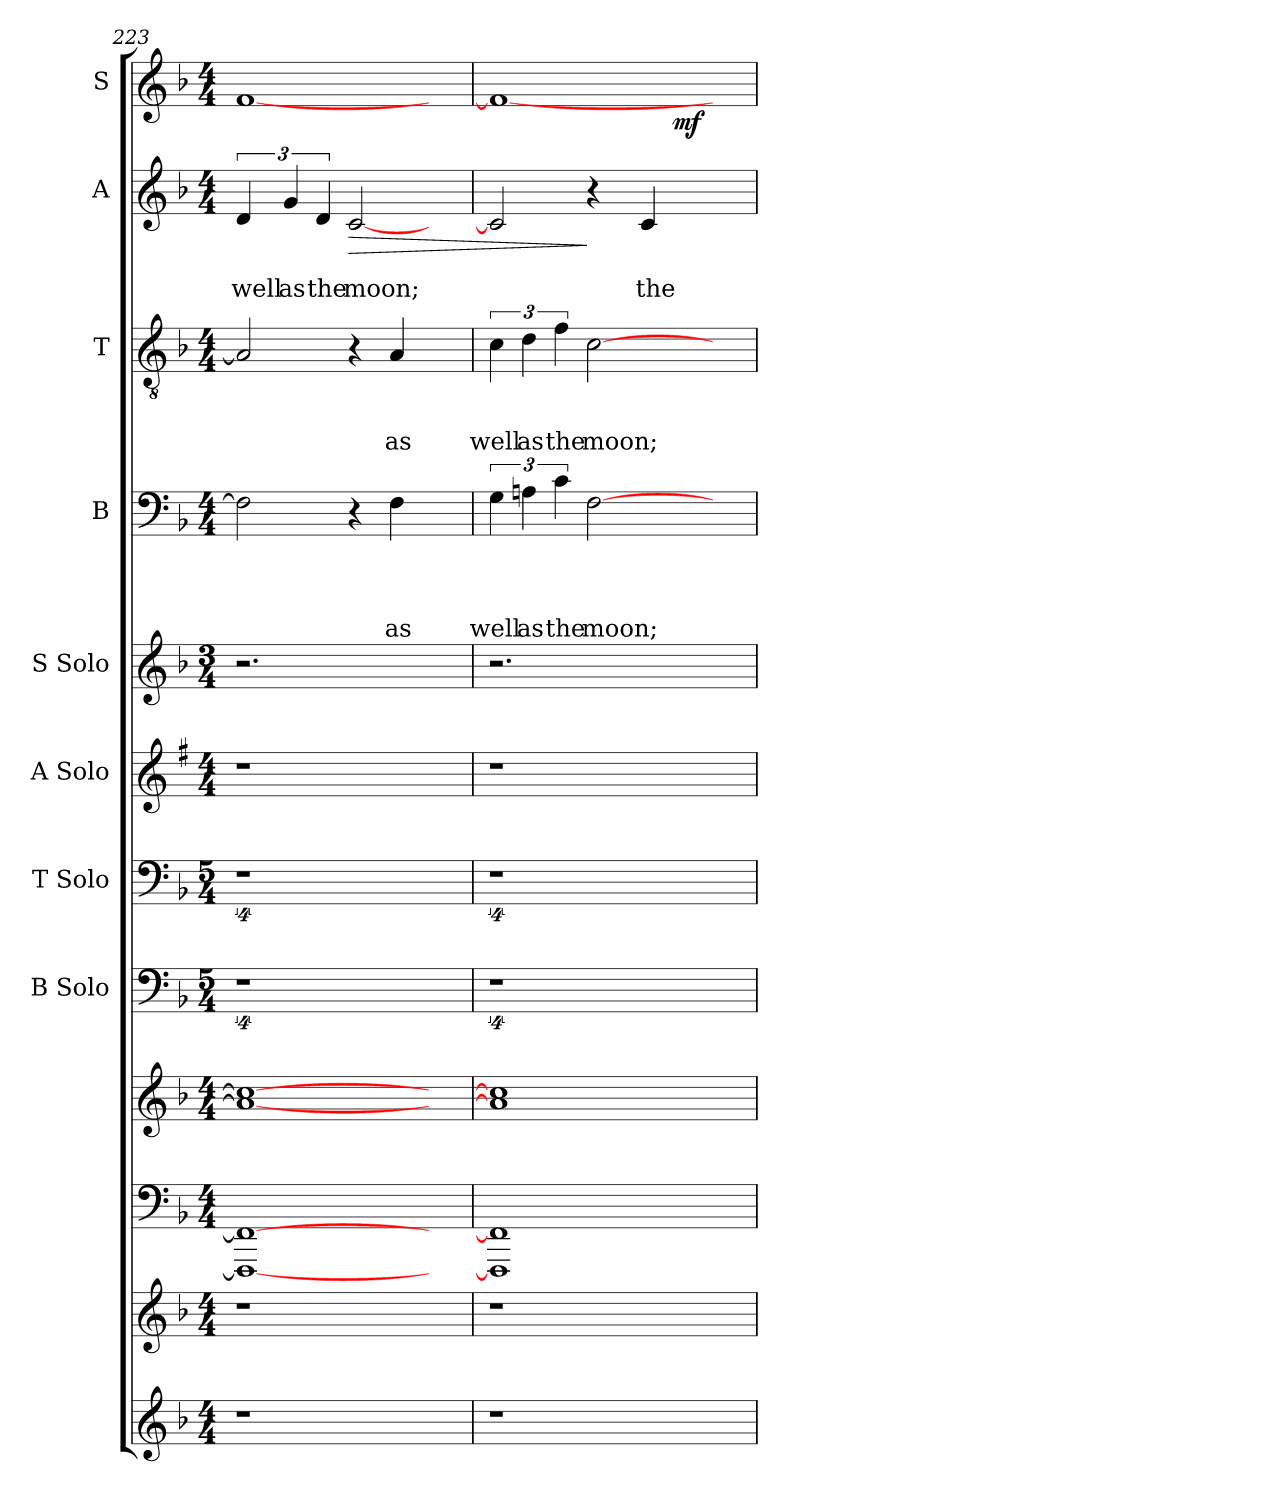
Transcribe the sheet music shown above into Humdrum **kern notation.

**kern	**kern	**kern	**kern	**kern	**kern	**kern	**kern	**kern	**text	**text	**text	**text	**kern	**text	**text	**text	**kern	**text	**text	**dynam	**kern	**dynam
*part12	*part11	*part10	*part9	*part8	*part7	*part6	*part5	*part4	*part4	*part4	*part4	*part4	*part3	*part3	*part3	*part3	*part2	*part2	*part2	*part2	*part1	*part1
*staff12	*staff11	*staff10	*staff9	*staff8	*staff7	*staff6	*staff5	*staff4	*staff4	*staff4	*staff4	*staff4	*staff3	*staff3	*staff3	*staff3	*staff2	*staff2	*staff2	*staff2	*staff1	*staff1
*	*	*	*	*I"B Solo	*I"T Solo	*I"A Solo	*I"S Solo	*I"B	*	*	*	*	*I"T	*	*	*	*I"A	*	*	*	*I"S	*
*clefG2	*clefG2	*clefF4	*clefG2	*clefF4	*clefF4	*clefG2	*clefG2	*clefF4	*	*	*	*	*clefGv2	*	*	*	*clefG2	*	*	*	*clefG2	*
*k[b-]	*k[b-]	*k[b-]	*k[b-]	*k[b-]	*k[b-]	*k[f#]	*k[b-]	*k[b-]	*	*	*	*	*k[b-]	*	*	*	*k[b-]	*	*	*	*k[b-]	*
*F:	*F:	*F:	*F:	*F:	*F:	*G:	*F:	*F:	*	*	*	*	*F:	*	*	*	*F:	*	*	*	*F:	*
*M4/4	*M4/4	*M4/4	*M4/4	*M5/4	*M5/4	*M4/4	*M3/4	*M4/4	*	*	*	*	*M4/4	*	*	*	*M4/4	*	*	*	*M4/4	*
=223	=223	=223	=223	=223	=223	=223	=223	=223	=223	=223	=223	=223	=223	=223	=223	=223	=223	=223	=223	=223	=223	=223
!	!	!	!	!	!	!	!	!	!	!	!	!	!	!	!	!	!	!	!LO:LY:b	!	!	!
1r	1r	1FFF_ 1FF_	1a_ 1cc_	4%5r	4%5r	1r	2.r	2F\]	.	.	.	.	2A/]	.	.	.	6d/	.	well	.	[<1f	.
!	!	!	!	!	!	!	!	!	!	!	!	!	!	!	!	!	!	!	!LO:LY:b	!	!	!
.	.	.	.	.	.	.	.	.	.	.	.	.	.	.	.	.	6g/	.	as	.	.	.
!	!	!	!	!	!	!	!	!	!	!	!	!	!	!	!	!	!	!	!LO:LY:b	!	!	!
.	.	.	.	.	.	.	.	.	.	.	.	.	.	.	.	.	6d/	.	the	.	.	.
!	!	!	!	!	!	!	!	!	!	!	!	!	!	!	!	!	!	!	!LO:LY:b	!LO:HP:b	!	!
.	.	.	.	.	.	.	.	4r	.	.	.	.	4r	.	.	.	[<2c/	.	moon;	>	.	.
!	!	!	!	!	!	!	!	!	!	!	!	!LO:LY:b	!	!	!	!LO:LY:b	!	!	!	!	!	!
.	.	.	.	.	.	.	2ryy	4F\	.	.	.	as	4A/	.	.	as	.	.	.	.	.	.
4ryy	4ryy	4ryy	4ryy	.	.	4ryy	.	4ryy	.	.	.	.	4ryy	.	.	.	4ryy	.	.	.	4ryy	.
=224	=224	=224	=224	=224	=224	=224	=224	=224	=224	=224	=224	=224	=224	=224	=224	=224	=224	=224	=224	=224	=224	=224
!	!	!	!	!	!	!	!	!	!	!	!	!LO:LY:b	!	!	!	!LO:LY:b	!	!	!	!	!	!
*	*	*	*	*	*	*	*	*	*	*	*	*	*	*	*	*	*	*	*	*	*^	*
1r	1r	1FFF] 1FF]	1a] 1cc]	4%5r	4%5r	1r	2.r	6G\	.	.	.	well	6c\	.	.	well	2c/]	.	.	.	1f_	3%2ryy	.
!	!	!	!	!	!	!	!	!	!	!	!	!LO:LY:b	!	!	!	!LO:LY:b	!	!	!	!	!	!	!
.	.	.	.	.	.	.	.	6An\	.	.	.	as	6d\	.	.	as	.	.	.	.	.	.	.
!	!	!	!	!	!	!	!	!	!	!	!	!LO:LY:b	!	!	!	!LO:LY:b	!	!	!	!	!	!	!
.	.	.	.	.	.	.	.	6c\	.	.	.	the	6f\	.	.	the	.	.	.	.	.	.	.
!	!	!	!	!	!	!	!	!	!	!	!	!LO:LY:b	!	!	!	!LO:LY:b	!	!	!	!	!	!	!
.	.	.	.	.	.	.	.	[>2F\	.	.	.	moon;	[>2c\	.	.	moon;	4r	.	.	]	.	.	.
.	.	.	.	.	.	.	.	.	.	.	.	.	.	.	.	.	.	.	.	.	.	6ryy	.
!	!	!	!	!	!	!	!	!	!	!	!	!	!	!	!	!	!	!	!LO:LY:b	!	!	!	!
.	.	.	.	.	.	.	2ryy	.	.	.	.	.	.	.	.	.	4c/	.	the	.	.	.	.
.	.	.	.	.	.	.	.	.	.	.	.	.	.	.	.	.	.	.	.	.	.	48.ryy	.
!	!	!	!	!	!	!	!	!	!	!	!	!	!	!	!	!	!	!	!	!	!	!	!LO:DY:b
.	.	.	.	.	.	.	.	.	.	.	.	.	.	.	.	.	.	.	.	.	.	12ryy	mf
.	.	.	.	.	.	.	.	.	.	.	.	.	.	.	.	.	.	.	.	.	.	24ryy	.
.	.	.	.	.	.	.	.	.	.	.	.	.	.	.	.	.	.	.	.	.	.	96ryy	.
4ryy	4ryy	4ryy	4ryy	.	.	4ryy	.	4ryy	.	.	.	.	4ryy	.	.	.	4ryy	.	.	.	4ryy	4ryy	.
*	*	*	*	*	*	*	*	*	*	*	*	*	*	*	*	*	*	*	*	*	*v	*v	*
=	=	=	=	=	=	=	=	=	=	=	=	=	=	=	=	=	=	=	=	=	=	=
*-	*-	*-	*-	*-	*-	*-	*-	*-	*-	*-	*-	*-	*-	*-	*-	*-	*-	*-	*-	*-	*-	*-
